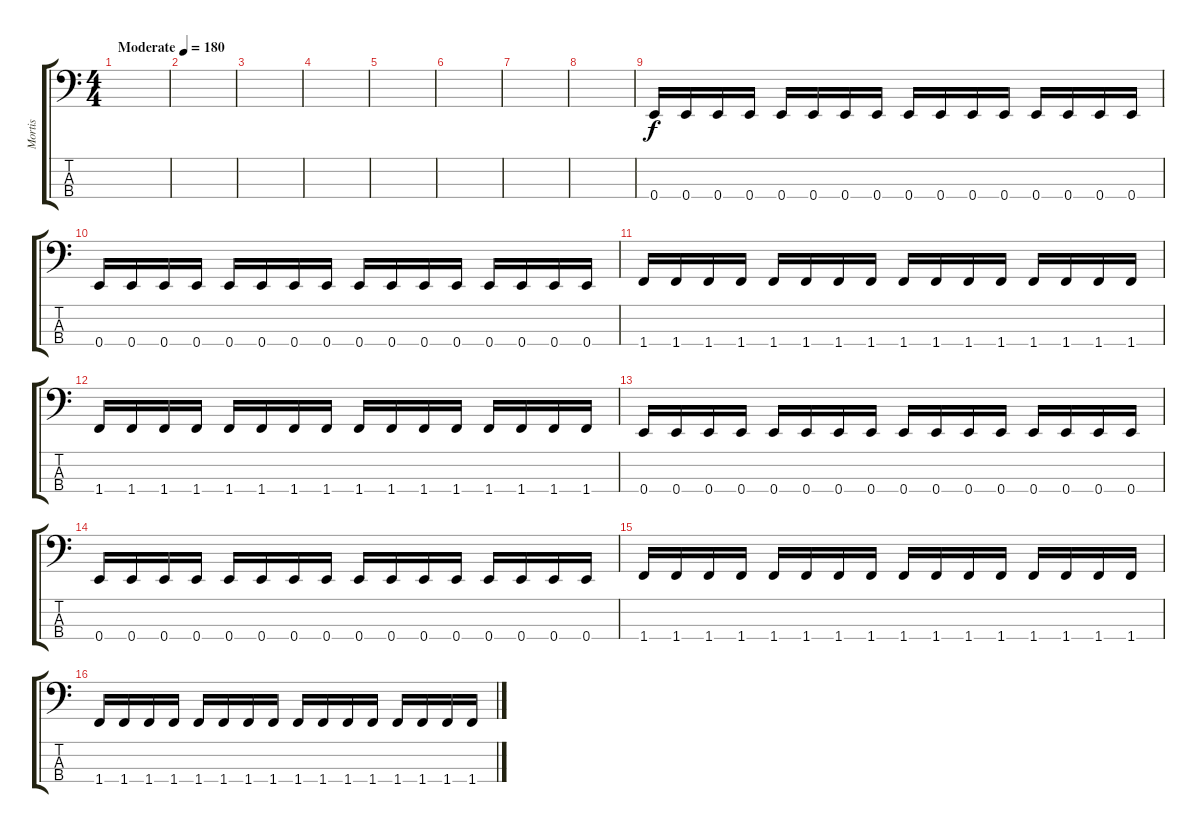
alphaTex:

\track ("Mortis" "Mortis") {instrument electricbassfinger}
\staff {score tabs}
\tuning (G2 D2 A1 E1) {hide}
\ts (4 4)
\tempo (180 "Moderate")
\clef f4
\ks c
|
|
|
|
|
|
|
|
0.4.16 0.4.16 0.4.16 0.4.16 0.4.16 0.4.16 0.4.16 0.4.16 0.4.16 0.4.16 0.4.16 0.4.16 0.4.16 0.4.16 0.4.16 0.4.16 |
0.4.16 0.4.16 0.4.16 0.4.16 0.4.16 0.4.16 0.4.16 0.4.16 0.4.16 0.4.16 0.4.16 0.4.16 0.4.16 0.4.16 0.4.16 0.4.16 |
1.4.16 1.4.16 1.4.16 1.4.16 1.4.16 1.4.16 1.4.16 1.4.16 1.4.16 1.4.16 1.4.16 1.4.16 1.4.16 1.4.16 1.4.16 1.4.16 |
1.4.16 1.4.16 1.4.16 1.4.16 1.4.16 1.4.16 1.4.16 1.4.16 1.4.16 1.4.16 1.4.16 1.4.16 1.4.16 1.4.16 1.4.16 1.4.16 |
0.4.16 0.4.16 0.4.16 0.4.16 0.4.16 0.4.16 0.4.16 0.4.16 0.4.16 0.4.16 0.4.16 0.4.16 0.4.16 0.4.16 0.4.16 0.4.16 |
0.4.16 0.4.16 0.4.16 0.4.16 0.4.16 0.4.16 0.4.16 0.4.16 0.4.16 0.4.16 0.4.16 0.4.16 0.4.16 0.4.16 0.4.16 0.4.16 |
1.4.16 1.4.16 1.4.16 1.4.16 1.4.16 1.4.16 1.4.16 1.4.16 1.4.16 1.4.16 1.4.16 1.4.16 1.4.16 1.4.16 1.4.16 1.4.16 |
1.4.16 1.4.16 1.4.16 1.4.16 1.4.16 1.4.16 1.4.16 1.4.16 1.4.16 1.4.16 1.4.16 1.4.16 1.4.16 1.4.16 1.4.16 1.4.16
